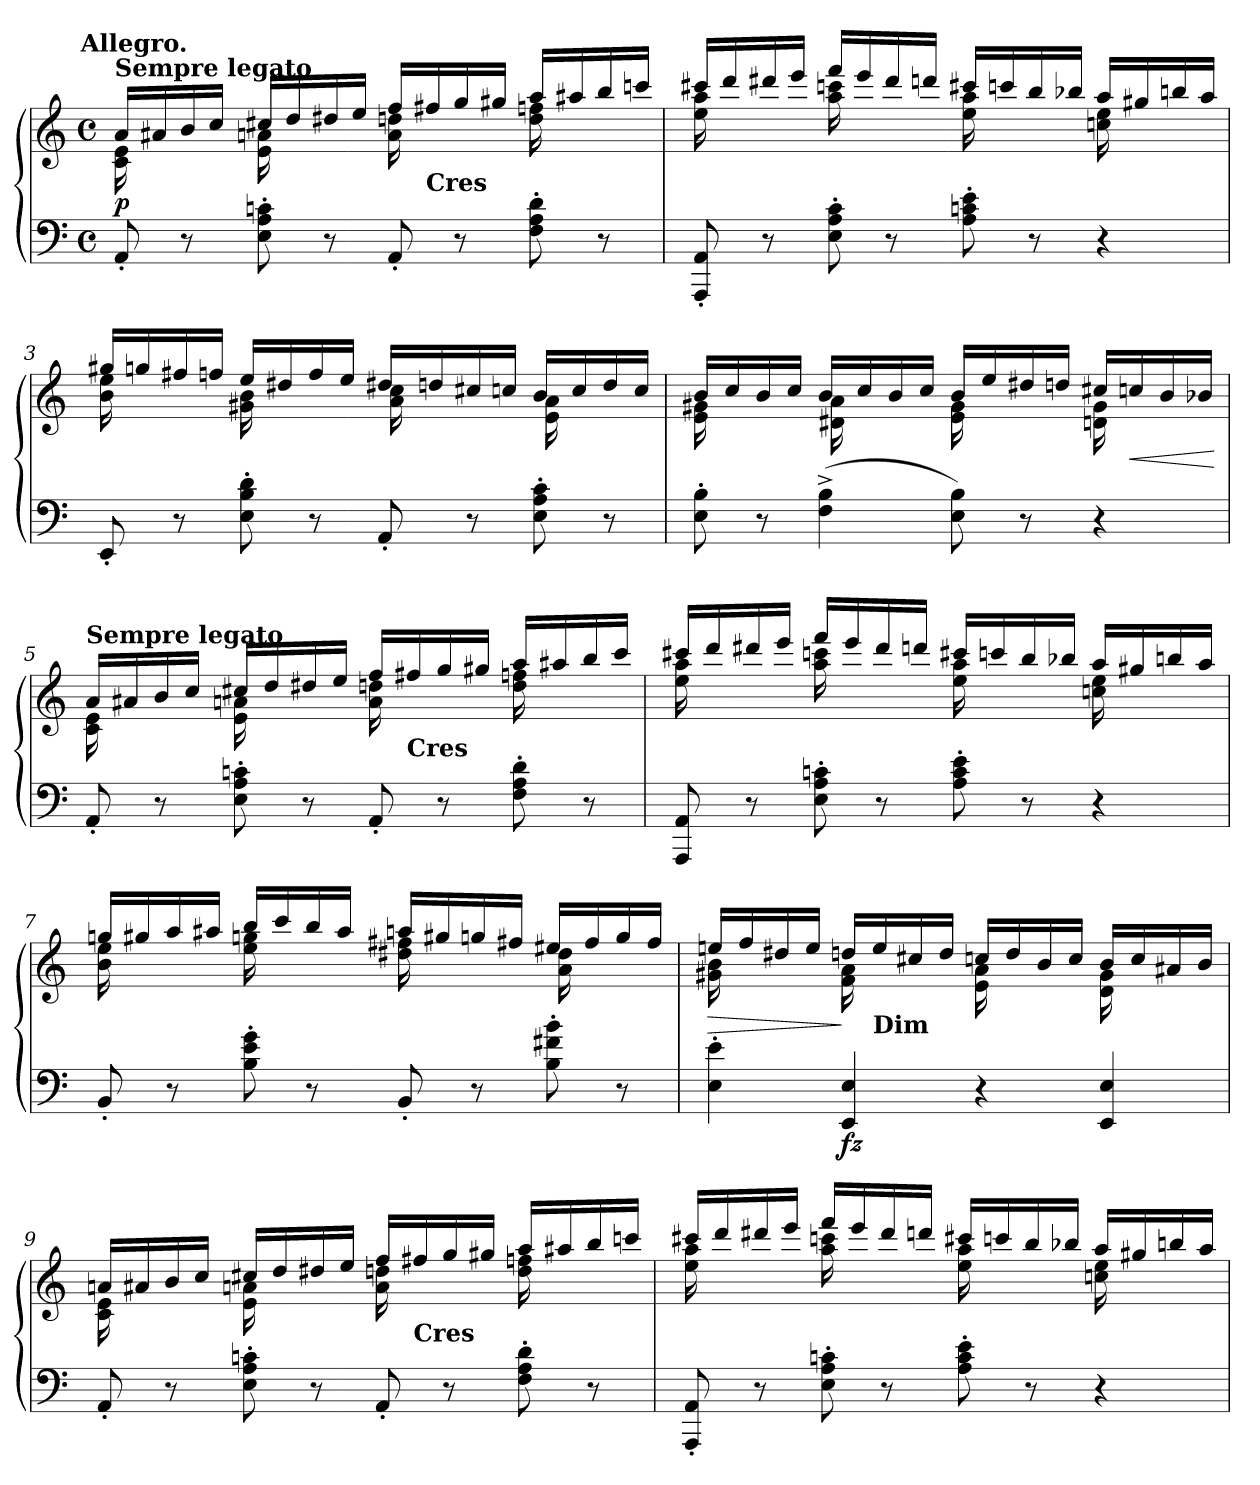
**kern	**kern	**dynam
*part1	*part1	*part1
*staff2	*staff1	*staff1/2
*clefF4	*clefG2	*
*k[]	*k[]	*
!!LO:TX:omd:t=Allegro.
*M4/4	*M4/4	*
*met(c)	*met(c)	*
=1	=1	=1
*	*^	*
!	!LO:TX:a:B:t=Sempre legato	!	!
8AA'<	16aLL	16c 16e	p
.	16a#X	8.rAyy	.
8r	16b	.	.
.	16ccJJ	.	.
8E'> 8A'> 8cn'>	16cc#XLL	16e 16an	.
.	16dd	8.rcyy	.
8r	16dd#X	.	.
.	16eeJJ	.	.
8AA'<	16ffLL	16a 16ddn	.
!	!LO:TX:c:B:t=Cres	!	!
.	16ff#X	8.reyy	.
8r	16gg	.	.
.	16gg#XJJ	.	.
8F'> 8A'> 8d'>	16aaLL	16dd 16ffn	.
.	16aa#X	8.reyy	.
8r	16bb	.	.
.	16cccnJJ	.	.
=2	=2	=2	=2
8AAA'< 8AA'<	16ccc#XLL	16ee 16aa	.
.	16ddd	8.rddyy	.
8r	16ddd#X	.	.
.	16eeeJJ	.	.
8E'> 8A'> 8c'>	16fffLL	16aa 16cccn	.
.	16eee	8.rddyy	.
8r	16ddd#	.	.
.	16dddnJJ	.	.
8A'> 8cn'> 8e'>	16ccc#XLL	16ee 16aa	.
.	16cccn	8.ryy	.
8r	16bb	.	.
.	16bb-XJJ	.	.
4r	16aaLL	16ccn 16ee	.
.	16gg#X	8.ryy	.
.	16bbn	.	.
.	16aaJJ	.	.
=3	=3	=3	=3
8EE'<	16gg#XLL	16b 16ee	.
.	16ggn	8.reyy	.
8r	16ff#X	.	.
.	16ffnJJ	.	.
8E'> 8B'> 8d'>	16eeLL	16g#X 16b	.
.	16dd#X	8.rcyy	.
8r	16ff	.	.
.	16eeJJ	.	.
8AA'<	16dd#XLL	16a 16cc	.
.	16ddn	8.rcyy	.
8r	16cc#X	.	.
.	16ccnJJ	.	.
8E'> 8A'> 8c'>	16bLL	16e 16a	.
.	16cc	8.rcyy	.
8r	16dd	.	.
.	16ccJJ	.	.
=4	=4	=4	=4
8E'> 8B'>	16bLL	16e 16g#X	.
.	16cc	8.rcyy	.
8r	16b	.	.
.	16ccJJ	.	.
(<4F^> 4B^>	16bLL	16d#X 16a	.
.	16cc	8.rcyy	.
.	16b	.	.
.	16ccJJ	.	.
8E 8B)	16bLL	16e 16g#	.
.	16ee	8.rcyy	.
8r	16dd#X	.	.
.	16ddnJJ	.	.
4r	16cc#XLL	16dn 16g#	.
.	16ccn	8.rcyy	<
.	16b	.	.
.	16b-XJJ	.	.
*	*v	*v	*
.	.	[
=5	=5	=5
*	*^	*
!	!LO:TX:a:B:t=Sempre legato	!	!
8AA'<	16aLL	16c 16e	.
.	16a#X	8.rAyy	.
8r	16b	.	.
.	16ccJJ	.	.
8E'> 8A'> 8cn'>	16cc#XLL	16e 16an	.
.	16dd	8.rAyy	.
8r	16dd#X	.	.
.	16eeJJ	.	.
8AA'<	16ffLL	16a 16ddn	.
!	!LO:TX:c:B:t=Cres	!	!
.	16ff#X	8.rcyy	.
8r	16gg	.	.
.	16gg#XJJ	.	.
8F'> 8A'> 8d'>	16aaLL	16dd 16ffn	.
.	16aa#X	8.reyy	.
8r	16bb	.	.
.	16cccJJ	.	.
=6	=6	=6	=6
8AAA 8AA	16ccc#XLL	16ee 16aa	.
.	16ddd	8.reyy	.
8r	16ddd#X	.	.
.	16eeeJJ	.	.
8E'> 8A'> 8cn'>	16fffLL	16aa 16cccn	.
.	16eee	8.ryy	.
8r	16ddd#	.	.
.	16dddnJJ	.	.
8A'> 8c'> 8e'>	16ccc#XLL	16ee 16aa	.
.	16cccn	8.reyy	.
8r	16bb	.	.
.	16bb-XJJ	.	.
4r	16aaLL	16ccn 16ee	.
.	16gg#X	8.rgyy	.
.	16bbn	.	.
.	16aaJJ	.	.
=7	=7	=7	=7
8BB'<	16ggnLL	16b 16ee	.
.	16gg#X	8.reyy	.
8r	16aa	.	.
.	16aa#XJJ	.	.
8B'> 8e'> 8g'>	16bbLL	16ee 16ggn	.
.	16ccc	8.ryy	.
8r	16bb	.	.
.	16aa#JJ	.	.
8BB'<	16aanLL	16dd#X 16ff#X	.
.	16gg#X	8.reyy	.
8r	16ggn	.	.
.	16ff#XJJ	.	.
8B'> 8f#X'> 8b'>	16ee#XLL	16a 16dd#	.
.	16ff#	8.rgyy	.
8r	16gg	.	.
.	16ff#JJ	.	.
=8	=8	=8	=8
4E'> 4e'>	16eenLL	16g#X 16b	>
.	16ff	8.rcyy	.
.	16dd#X	.	.
.	16eeJJ	.	.
!	!	!	!LO:DY:n=1:b=2
4EE 4E	16ddnLL	16f 16a	] fz
!	!LO:TX:c:B:t=Dim	!	!
.	16ee	8.reyy	.
.	16cc#X	.	.
.	16ddJJ	.	.
4r	16ccnLL	16e 16a	.
.	16dd	8.rcyy	.
.	16b	.	.
.	16ccJJ	.	.
4EE 4E	16bLL	16d 16g#	.
.	16cc	8.rcyy	.
.	16a#X	.	.
.	16bJJ	.	.
=9	=9	=9	=9
8AA'<	16anLL	16c 16e	.
.	16a#X	8.rAyy	.
8r	16b	.	.
.	16ccJJ	.	.
8E'> 8A'> 8cn'>	16cc#XLL	16e 16an	.
.	16dd	8.rcyy	.
8r	16dd#X	.	.
.	16eeJJ	.	.
8AA'<	16ffLL	16a 16ddn	.
!	!LO:TX:c:B:t=Cres	!	!
.	16ff#X	8.rgyy	.
8r	16gg	.	.
.	16gg#XJJ	.	.
8F'> 8A'> 8d'>	16aaLL	16dd 16ffn	.
.	16aa#X	8.ryy	.
8r	16bb	.	.
.	16cccnJJ	.	.
=10	=10	=10	=10
8AAA'< 8AA'<	16ccc#XLL	16ee 16aa	.
.	16ddd	8.ryy	.
8r	16ddd#X	.	.
.	16eeeJJ	.	.
8E'> 8A'> 8cn'>	16fffLL	16aa 16cccn	.
.	16eee	8.rffyy	.
8r	16ddd#	.	.
.	16dddnJJ	.	.
8A'> 8c'> 8e'>	16ccc#XLL	16ee 16aa	.
.	16cccn	8.ryy	.
8r	16bb	.	.
.	16bb-XJJ	.	.
4r	16aaLL	16ccn 16ee	.
.	16gg#X	8.ryy	.
.	16bbn	.	.
.	16aaJJ	.	.
*	*v	*v	*
=	=	=
*-	*-	*-
